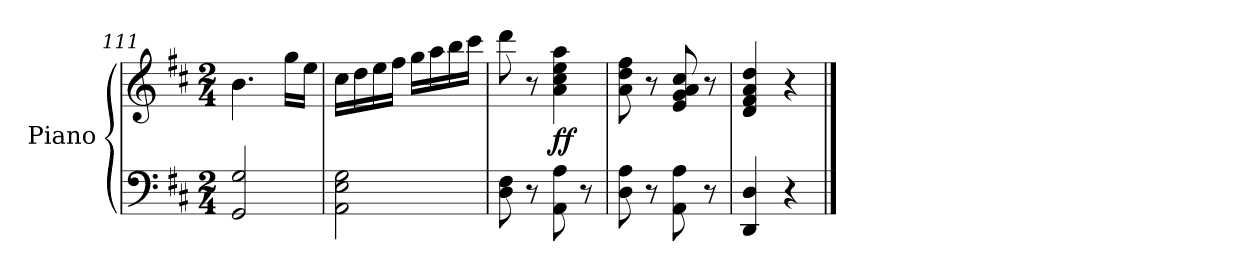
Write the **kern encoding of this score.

**kern	**kern	**dynam
*part1	*part1	*part1
*staff2	*staff1	*staff1/2
*I"Piano	*	*
*I'Pno	*	*
*clefF4	*clefG2	*
*k[f#c#]	*k[f#c#]	*
*M2/4	*M2/4	*
=111	=111	=111
2GG/ 2G/	4.b\	.
.	16gg\LL	.
.	16ee\JJ	.
!!LO:LB:g=z
=112	=112	=112
2AA\ 2E\ 2G\	16cc#\LL	.
.	16dd\	.
.	16ee\	.
.	16ff#\JJ	.
.	16gg\LL	.
.	16aa\	.
.	16bb\	.
.	16ccc#\JJ	.
=113	=113	=113
8D\ 8F#\	8ddd\	.
8r	8r	.
!	!	!LO:DY:b
8AA\ 8A\	4a\ 4cc#\ 4ee\ 4aa\	ff
8r	.	.
=114	=114	=114
8D\ 8A\	8a\ 8dd\ 8ff#\	.
8r	8r	.
8AA\ 8A\	8e/ 8g/ 8a/ 8cc#/	.
8r	8r	.
=115	=115	=115
4DD/ 4D/	4d/ 4f#/ 4a/ 4dd/	.
4r	4r	.
==	==	==
*-	*-	*-
